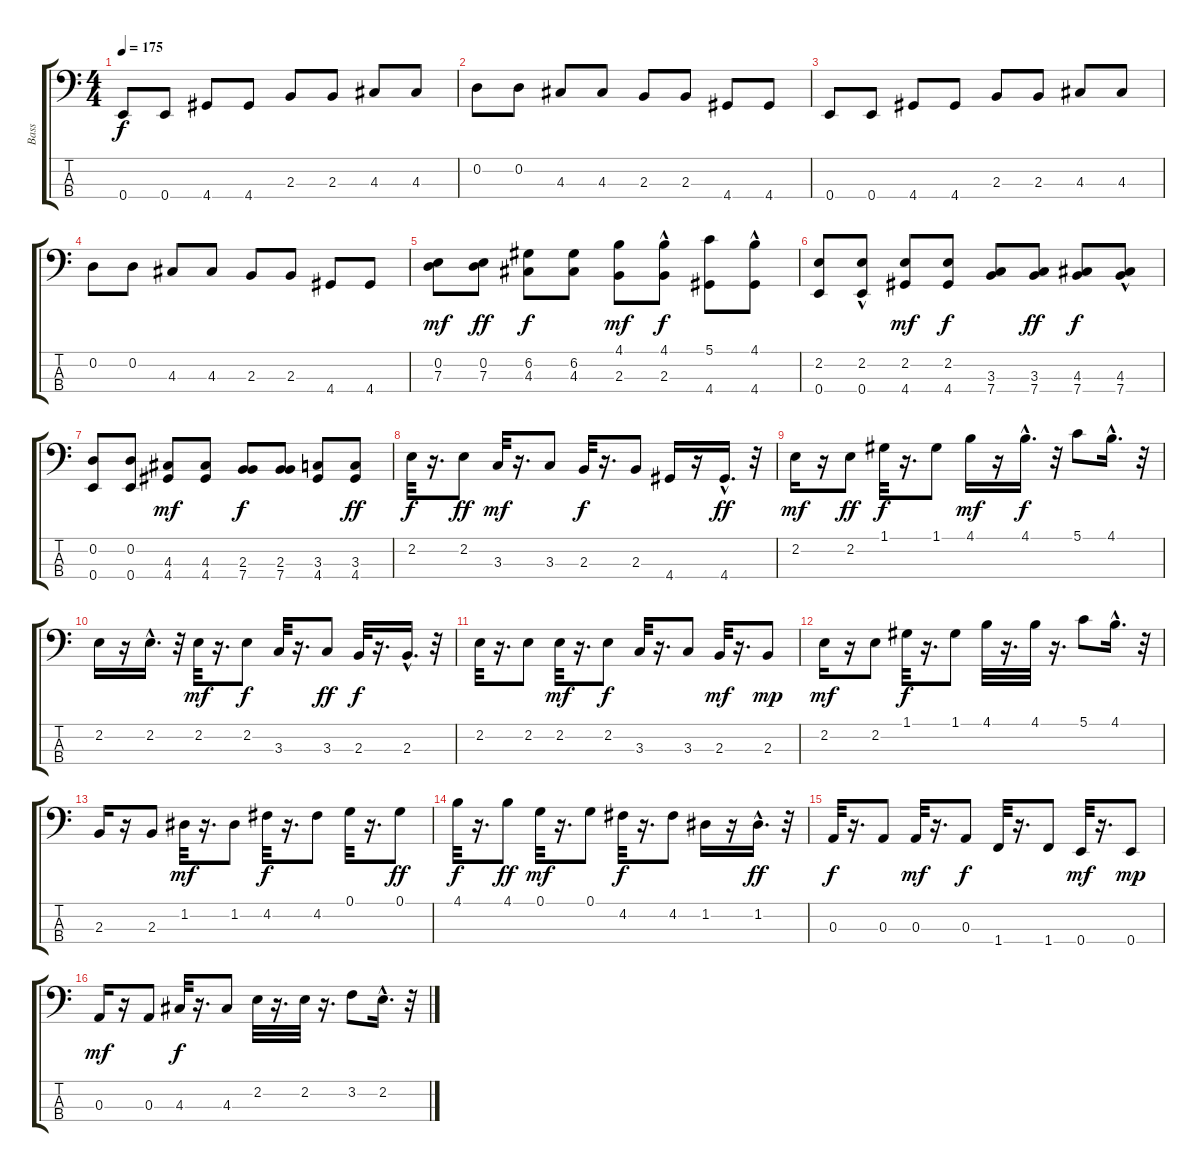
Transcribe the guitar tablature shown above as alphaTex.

\track ("Bass" "Bass") {instrument fretlessbass}
\staff {score tabs}
\tuning (G2 D2 A1 E1) {hide}
\ts (4 4)
\tempo 175
\clef f4
\ks c
0.4.8{dy f} 0.4.8 4.4.8 4.4.8 2.3.8 2.3.8 4.3.8 4.3.8 |
0.2.8 0.2.8 4.3.8 4.3.8 2.3.8 2.3.8 4.4.8 4.4.8 |
0.4.8 0.4.8 4.4.8 4.4.8 2.3.8 2.3.8 4.3.8 4.3.8 |
0.2.8 0.2.8 4.3.8 4.3.8 2.3.8 2.3.8 4.4.8 4.4.8 |
(0.2 7.3).8{dy mf} (0.2 7.3).8{dy ff} (6.2 4.3).8{dy f} (6.2 4.3).8 (4.1 2.3).8{dy mf} (4.1{hac} 2.3).8{dy f} (5.1 4.4).8 (4.1{hac} 4.4).8 |
(2.2 0.4).8 (2.2{hac} 0.4).8 (2.2 4.4).8{dy mf} (2.2 4.4).8{dy f} (3.3 7.4).8 (3.3 7.4).8{dy ff} (4.3 7.4).8{dy f} (4.3 7.4{hac}).8 |
(0.2 0.4).8 (0.2 0.4).8 (4.3 4.4).8{dy mf} (4.3 4.4).8 (2.3 7.4).8{dy f} (2.3 7.4).8 (3.3 4.4).8 (3.3 4.4).8{dy ff} |
2.2.32{dy f} r.16{d} 2.2.8{dy ff} 3.3.32{dy mf} r.16{d} 3.3.8 2.3.32{dy f} r.16{d} 2.3.8 4.4.16 r.16 4.4{hac}.16{d dy ff} r.32 |
2.2.16{dy mf} r.16 2.2.8{dy ff} 1.1.32{dy f} r.16{d} 1.1.8 4.1.16{dy mf} r.16 4.1{hac}.16{d dy f} r.32 5.1.8 4.1{hac}.16{d} r.32 |
2.2.16 r.16 2.2{hac}.16{d} r.32 2.2.32{dy mf} r.16{d} 2.2.8{dy f} 3.3.32 r.16{d} 3.3.8{dy ff} 2.3.32{dy f} r.16{d} 2.3{hac}.16{d} r.32 |
2.2.32 r.16{d} 2.2.8 2.2.32{dy mf} r.16{d} 2.2.8{dy f} 3.3.32 r.16{d} 3.3.8 2.3.32{dy mf} r.16{d} 2.3.8{dy mp} |
2.2.16{dy mf} r.16 2.2.8 1.1.32{dy f} r.16{d} 1.1.8 4.1.32 r.16{d} 4.1.32 r.16{d} 5.1.8 4.1{hac}.16{d} r.32 |
2.3.16 r.16 2.3.8 1.2.32{dy mf} r.16{d} 1.2.8 4.2.32{dy f} r.16{d} 4.2.8 0.1.32 r.16{d} 0.1.8{dy ff} |
4.1.32{dy f} r.16{d} 4.1.8{dy ff} 0.1.32{dy mf} r.16{d} 0.1.8 4.2.32{dy f} r.16{d} 4.2.8 1.2.16 r.16 1.2{hac}.16{d dy ff} r.32 |
0.3.32{dy f} r.16{d} 0.3.8 0.3.32{dy mf} r.16{d} 0.3.8{dy f} 1.4.32 r.16{d} 1.4.8 0.4.32{dy mf} r.16{d} 0.4.8{dy mp} |
0.3.16{dy mf} r.16 0.3.8 4.3.32{dy f} r.16{d} 4.3.8 2.2.32 r.16{d} 2.2.32 r.16{d} 3.2.8 2.2{hac}.16{d} r.32
